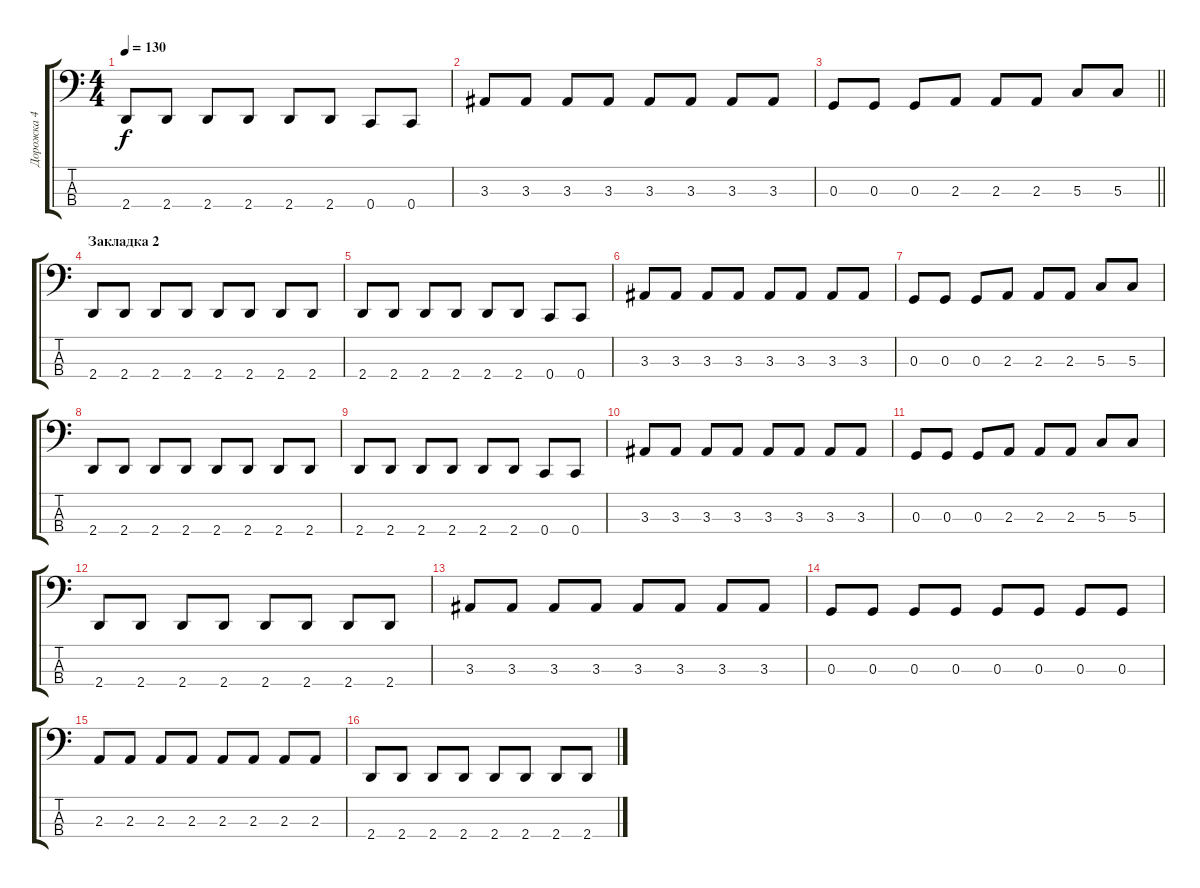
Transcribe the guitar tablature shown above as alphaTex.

\track ("Дорожка 4" "Дорожка 4") {instrument electricbasspick}
\staff {score tabs}
\tuning (F2 C2 G1 C1) {hide}
\ts (4 4)
\tempo 130
\clef f4
\ks c
2.4.8{dy f} 2.4.8 2.4.8 2.4.8 2.4.8 2.4.8 0.4.8 0.4.8 |
3.3.8 3.3.8 3.3.8 3.3.8 3.3.8 3.3.8 3.3.8 3.3.8 |
\barLineRight lightlight
0.3.8 0.3.8 0.3.8 2.3.8 2.3.8 2.3.8 5.3.8 5.3.8 |
\section ("" "Закладка 2")
2.4.8 2.4.8 2.4.8 2.4.8 2.4.8 2.4.8 2.4.8 2.4.8 |
2.4.8 2.4.8 2.4.8 2.4.8 2.4.8 2.4.8 0.4.8 0.4.8 |
3.3.8 3.3.8 3.3.8 3.3.8 3.3.8 3.3.8 3.3.8 3.3.8 |
0.3.8 0.3.8 0.3.8 2.3.8 2.3.8 2.3.8 5.3.8 5.3.8 |
2.4.8 2.4.8 2.4.8 2.4.8 2.4.8 2.4.8 2.4.8 2.4.8 |
2.4.8 2.4.8 2.4.8 2.4.8 2.4.8 2.4.8 0.4.8 0.4.8 |
3.3.8 3.3.8 3.3.8 3.3.8 3.3.8 3.3.8 3.3.8 3.3.8 |
0.3.8 0.3.8 0.3.8 2.3.8 2.3.8 2.3.8 5.3.8 5.3.8 |
2.4.8 2.4.8 2.4.8 2.4.8 2.4.8 2.4.8 2.4.8 2.4.8 |
3.3.8 3.3.8 3.3.8 3.3.8 3.3.8 3.3.8 3.3.8 3.3.8 |
0.3.8 0.3.8 0.3.8 0.3.8 0.3.8 0.3.8 0.3.8 0.3.8 |
2.3.8 2.3.8 2.3.8 2.3.8 2.3.8 2.3.8 2.3.8 2.3.8 |
2.4.8 2.4.8 2.4.8 2.4.8 2.4.8 2.4.8 2.4.8 2.4.8
